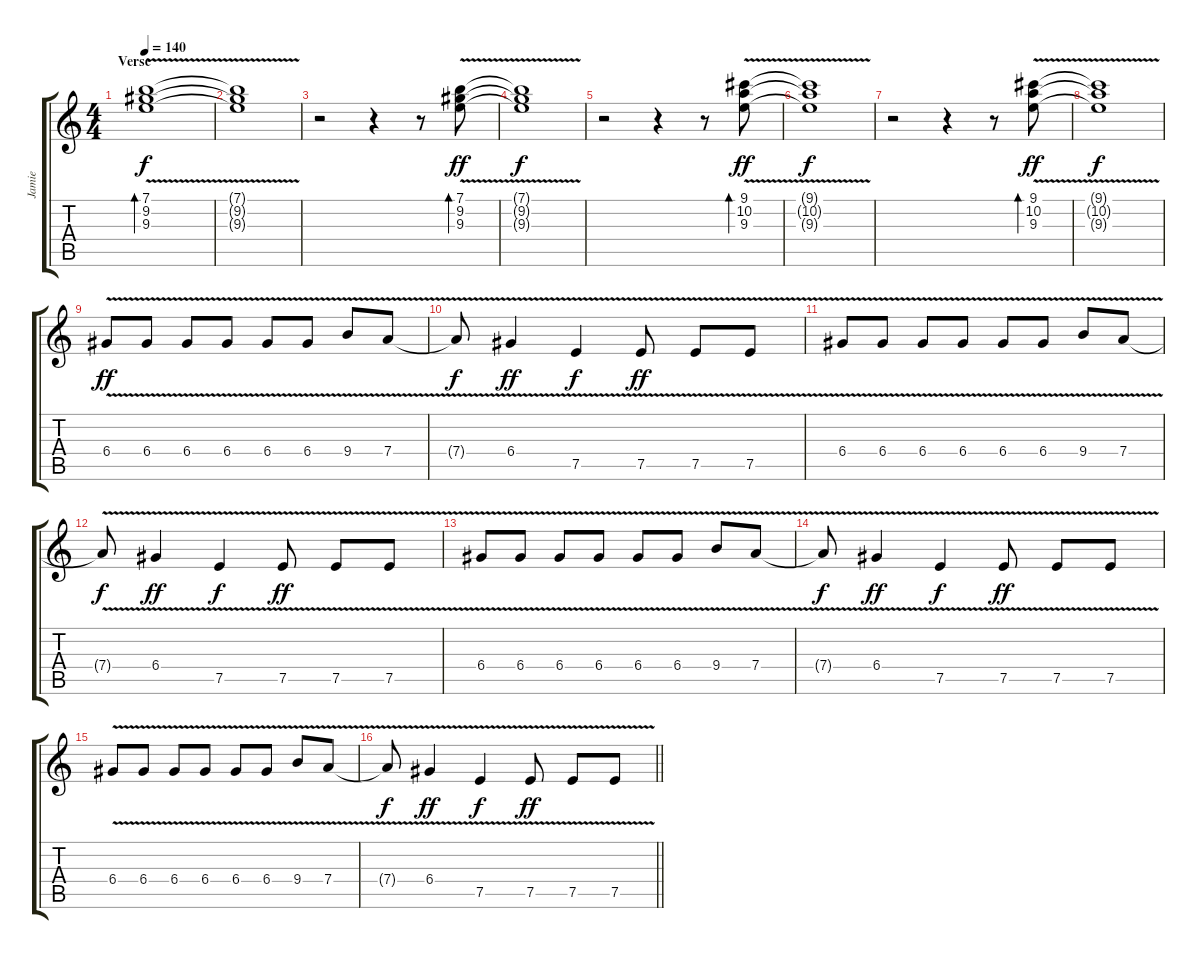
\track ("Jamie" "Jamie") {instrument electricguitarjazz}
\staff {score tabs}
\tuning (E4 B3 G3 D3 A2 E2) {hide}
\ts (4 4)
\section ("" "Verse")
\tempo 140
\clef g2
\ks c
(7.1{v} 9.2{v} 9.3{v}).1{bd 480 dy f volume 15 instrument electricguitarjazz} |
(7.1{t} 9.2{t} 9.3{t}).1 |
r.2 r.4 r.8 (7.1{v} 9.2{v} 9.3{v}).8{bd 480 dy ff} |
(7.1{t} 9.2{t} 9.3{t}).1{dy f} |
r.2 r.4 r.8 (9.1{v} 10.2{v} 9.3{v}).8{bd 480 dy ff} |
(9.1{t} 10.2{t} 9.3{t}).1{dy f} |
r.2 r.4 r.8 (9.1{v} 10.2{v} 9.3{v}).8{bd 480 dy ff} |
(9.1{t} 10.2{t} 9.3{t}).1{dy f} |
6.4{v}.8{dy ff volume 10 instrument overdrivenguitar} 6.4{v}.8 6.4{v}.8 6.4{v}.8 6.4{v}.8 6.4{v}.8 9.4{v}.8 7.4{v}.8 |
7.4{t}.8{dy f} 6.4{v}.4{dy ff} 7.5{v}.4{dy f} 7.5{v}.8{dy ff} 7.5{v}.8 7.5{v}.8 |
6.4{v}.8 6.4{v}.8 6.4{v}.8 6.4{v}.8 6.4{v}.8 6.4{v}.8 9.4{v}.8 7.4{v}.8 |
7.4{t}.8{dy f} 6.4{v}.4{dy ff} 7.5{v}.4{dy f} 7.5{v}.8{dy ff} 7.5{v}.8 7.5{v}.8 |
6.4{v}.8 6.4{v}.8 6.4{v}.8 6.4{v}.8 6.4{v}.8 6.4{v}.8 9.4{v}.8 7.4{v}.8 |
7.4{t}.8{dy f} 6.4{v}.4{dy ff} 7.5{v}.4{dy f} 7.5{v}.8{dy ff} 7.5{v}.8 7.5{v}.8 |
6.4{v}.8 6.4{v}.8 6.4{v}.8 6.4{v}.8 6.4{v}.8 6.4{v}.8 9.4{v}.8 7.4{v}.8 |
\barLineRight lightlight
7.4{t}.8{dy f} 6.4{v}.4{dy ff} 7.5{v}.4{dy f} 7.5{v}.8{dy ff} 7.5{v}.8 7.5{v}.8
